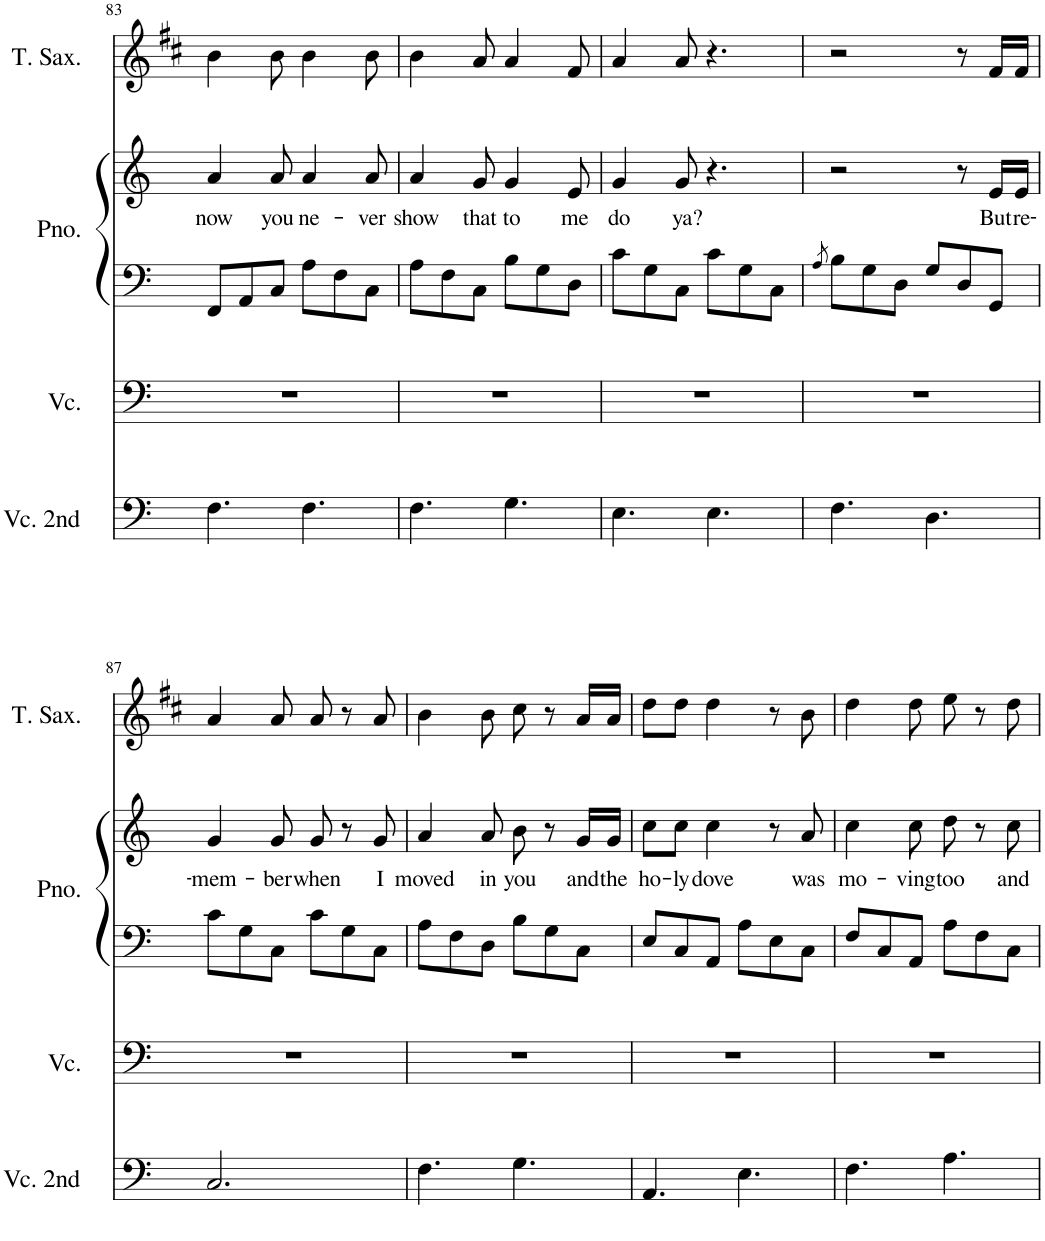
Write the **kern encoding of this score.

**kern	**kern	**kern	**kern	**text	**kern
*part4	*part3	*part2	*part2	*part2	*part1
*staff5	*staff4	*staff3	*staff2	*staff2	*staff1
*I"Violoncello 2nd time	*I"Violoncello 1st time	*I"Piano	*	*	*I"Tenor Saxophone
*I'Vc. 2nd	*I'Vc.	*I'Pno.	*	*	*I'T. Sax.
!!LO:PB:g=z
*clefF4	*clefF4	*clefF4	*clefG2	*	*clefG2
*	*	*	*	*	*Trd8c14
*k[]	*k[]	*k[]	*k[]	*	*k[f#c#]
*M6/8	*M6/8	*M6/8	*M6/8	*	*M6/8
=83	=83	=83	=83	=83	=83
!	!	!	!	!LO:LY:b	!
4.F\	2.r	8FF/L	4a/	now	4b\
.	.	8AA/	.	.	.
!	!	!	!	!LO:LY:b	!
.	.	8C/J	8a/	you	8b\
!	!	!	!	!LO:LY:b	!
4.F\	.	8A\L	4a/	ne-	4b\
.	.	8F\	.	.	.
!	!	!	!	!LO:LY:b	!
.	.	8C\J	8a/	-ver	8b\
=84	=84	=84	=84	=84	=84
!	!	!	!	!LO:LY:b	!
4.F\	2.r	8A\L	4a/	show	4b\
.	.	8F\	.	.	.
!	!	!	!	!LO:LY:b	!
.	.	8C\J	8g/	that	8a/
!	!	!	!	!LO:LY:b	!
4.G\	.	8B\L	4g/	to	4a/
.	.	8G\	.	.	.
!	!	!	!	!LO:LY:b	!
.	.	8D\J	8e/	me	8f#/
=85	=85	=85	=85	=85	=85
!	!	!	!	!LO:LY:b	!
4.E\	2.r	8c\L	4g/	do	4a/
.	.	8G\	.	.	.
!	!	!	!	!LO:LY:b	!
.	.	8C\J	8g/	ya?	8a/
4.E\	.	8c\L	4.r	.	4.r
.	.	8G\	.	.	.
.	.	8C\J	.	.	.
=86	=86	=86	=86	=86	=86
.	.	8qA/	.	.	.
4.F\	2.r	8B\L	2r	.	2r
.	.	8G\	.	.	.
.	.	8D\J	.	.	.
4.D\	.	8G/L	.	.	.
.	.	8D/	8r	.	8r
!	!	!	!	!LO:LY:b	!
.	.	8GG/J	16e/LL	But	16f#/LL
!	!	!	!	!LO:LY:b	!
.	.	.	16e/JJ	re-	16f#/JJ
!!LO:LB:g=z
=87	=87	=87	=87	=87	=87
!	!	!	!	!LO:LY:b	!
2.C/	2.r	8c\L	4g/	-mem-	4a/
.	.	8G\	.	.	.
!	!	!	!	!LO:LY:b	!
.	.	8C\J	8g/	-ber	8a/
!	!	!	!	!LO:LY:b	!
.	.	8c\L	8g/	when	8a/
.	.	8G\	8r	.	8r
!	!	!	!	!LO:LY:b	!
.	.	8C\J	8g/	I	8a/
=88	=88	=88	=88	=88	=88
!	!	!	!	!LO:LY:b	!
4.F\	2.r	8A\L	4a/	moved	4b\
.	.	8F\	.	.	.
!	!	!	!	!LO:LY:b	!
.	.	8D\J	8a/	in	8b\
!	!	!	!	!LO:LY:b	!
4.G\	.	8B\L	8b\	you	8cc#\
.	.	8G\	8r	.	8r
!	!	!	!	!LO:LY:b	!
.	.	8C\J	16g/LL	and	16a/LL
!	!	!	!	!LO:LY:b	!
.	.	.	16g/JJ	the	16a/JJ
=89	=89	=89	=89	=89	=89
!	!	!	!	!LO:LY:b	!
4.AA/	2.r	8E/L	8cc\L	ho-	8dd\L
!	!	!	!	!LO:LY:b	!
.	.	8C/	8cc\J	-ly	8dd\J
!	!	!	!	!LO:LY:b	!
.	.	8AA/J	4cc\	dove	4dd\
4.E\	.	8A\L	.	.	.
.	.	8E\	8r	.	8r
!	!	!	!	!LO:LY:b	!
.	.	8C\J	8a/	was	8b\
=90	=90	=90	=90	=90	=90
!	!	!	!	!LO:LY:b	!
4.F\	2.r	8F/L	4cc\	mo-	4dd\
.	.	8C/	.	.	.
!	!	!	!	!LO:LY:b	!
.	.	8AA/J	8cc\	-ving	8dd\
!	!	!	!	!LO:LY:b	!
4.A\	.	8A\L	8dd\	too	8ee\
.	.	8F\	8r	.	8r
!	!	!	!	!LO:LY:b	!
.	.	8C\J	8cc\	and	8dd\
=	=	=	=	=	=
*-	*-	*-	*-	*-	*-
